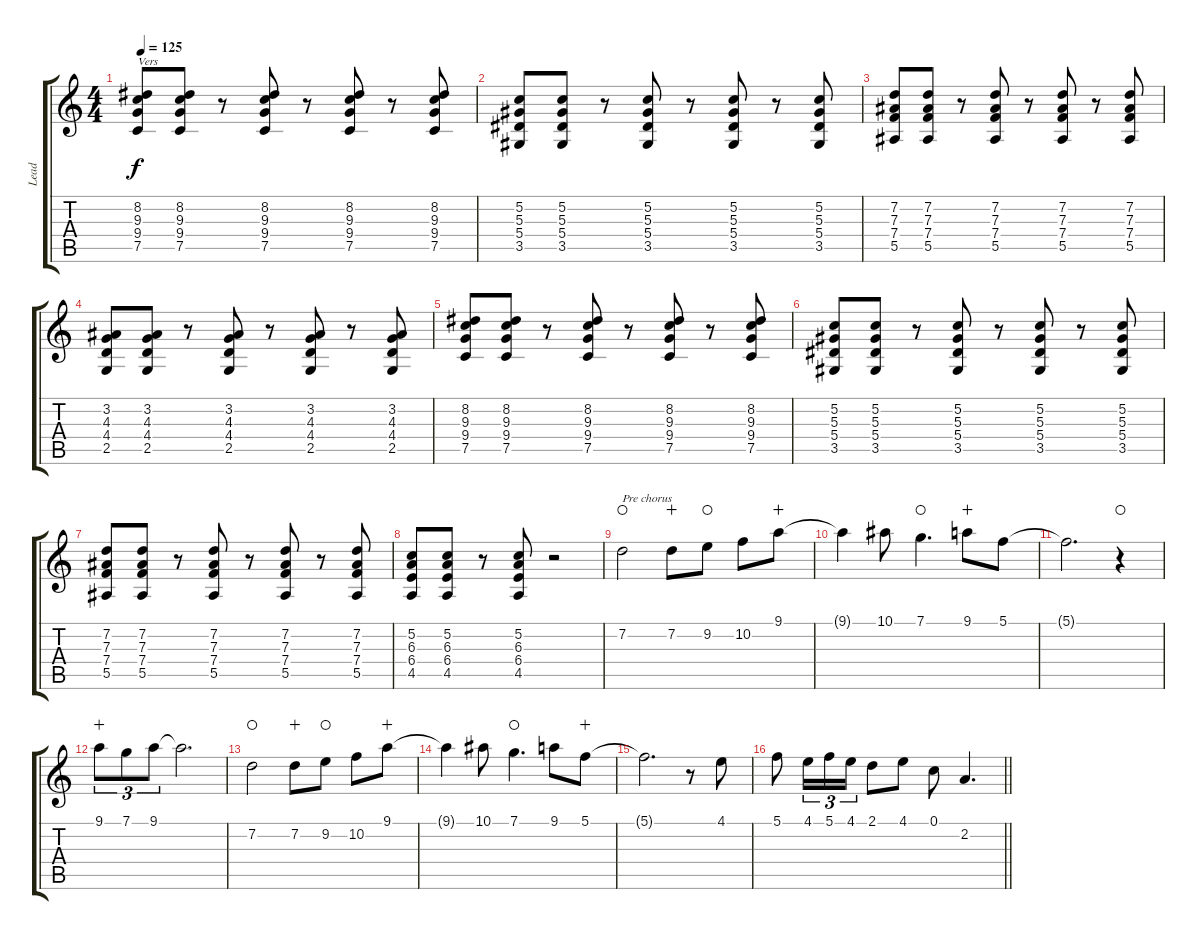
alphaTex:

\track ("Lead" "Lead") {instrument overdrivenguitar}
\staff {score tabs}
\tuning (C4 G3 Eb3 Bb2 F2 C2) {hide}
\ts (4 4)
\tempo 125
\clef g2
\ks c
(8.2 9.3 9.4 7.5).8{txt "Vers" dy f} (8.2 9.3 9.4 7.5).8 r.8 (8.2 9.3 9.4 7.5).8 r.8 (8.2 9.3 9.4 7.5).8 r.8 (8.2 9.3 9.4 7.5).8 |
(5.2 5.3 5.4 3.5).8 (5.2 5.3 5.4 3.5).8 r.8 (5.2 5.3 5.4 3.5).8 r.8 (5.2 5.3 5.4 3.5).8 r.8 (5.2 5.3 5.4 3.5).8 |
(7.2 7.3 7.4 5.5).8 (7.2 7.3 7.4 5.5).8 r.8 (7.2 7.3 7.4 5.5).8 r.8 (7.2 7.3 7.4 5.5).8 r.8 (7.2 7.3 7.4 5.5).8 |
(3.2 4.3 4.4 2.5).8 (3.2 4.3 4.4 2.5).8 r.8 (3.2 4.3 4.4 2.5).8 r.8 (3.2 4.3 4.4 2.5).8 r.8 (3.2 4.3 4.4 2.5).8 |
(8.2 9.3 9.4 7.5).8 (8.2 9.3 9.4 7.5).8 r.8 (8.2 9.3 9.4 7.5).8 r.8 (8.2 9.3 9.4 7.5).8 r.8 (8.2 9.3 9.4 7.5).8 |
(5.2 5.3 5.4 3.5).8 (5.2 5.3 5.4 3.5).8 r.8 (5.2 5.3 5.4 3.5).8 r.8 (5.2 5.3 5.4 3.5).8 r.8 (5.2 5.3 5.4 3.5).8 |
(7.2 7.3 7.4 5.5).8 (7.2 7.3 7.4 5.5).8 r.8 (7.2 7.3 7.4 5.5).8 r.8 (7.2 7.3 7.4 5.5).8 r.8 (7.2 7.3 7.4 5.5).8 |
(5.2 6.3 6.4 4.5).8 (5.2 6.3 6.4 4.5).8 r.8 (5.2 6.3 6.4 4.5).8 r.2 |
7.2.2{txt "Pre chorus" waho} 7.2.8{wahc} 9.2.8{waho} 10.2.8 9.1.8{wahc} |
9.1{t}.4 10.1.8 7.1.4{d waho} 9.1.8{wahc} 5.1.8 |
5.1{t}.2{d} r.4{waho} |
9.1.8{tu (3 2) wahc} 7.1.8{tu (3 2)} 9.1.8{tu (3 2)} 9.1{t}.2{d} |
7.2.2{waho} 7.2.8{wahc} 9.2.8{waho} 10.2.8 9.1.8{wahc} |
9.1{t}.4 10.1.8 7.1.4{d waho} 9.1.8 5.1.8{wahc} |
5.1{t}.2{d} r.8 4.1.8 |
\barLineRight lightlight
5.1.8 4.1.16{tu (3 2)} 5.1.16{tu (3 2)} 4.1.16{tu (3 2)} 2.1.8 4.1.8 0.1.8 2.2.4{d}
